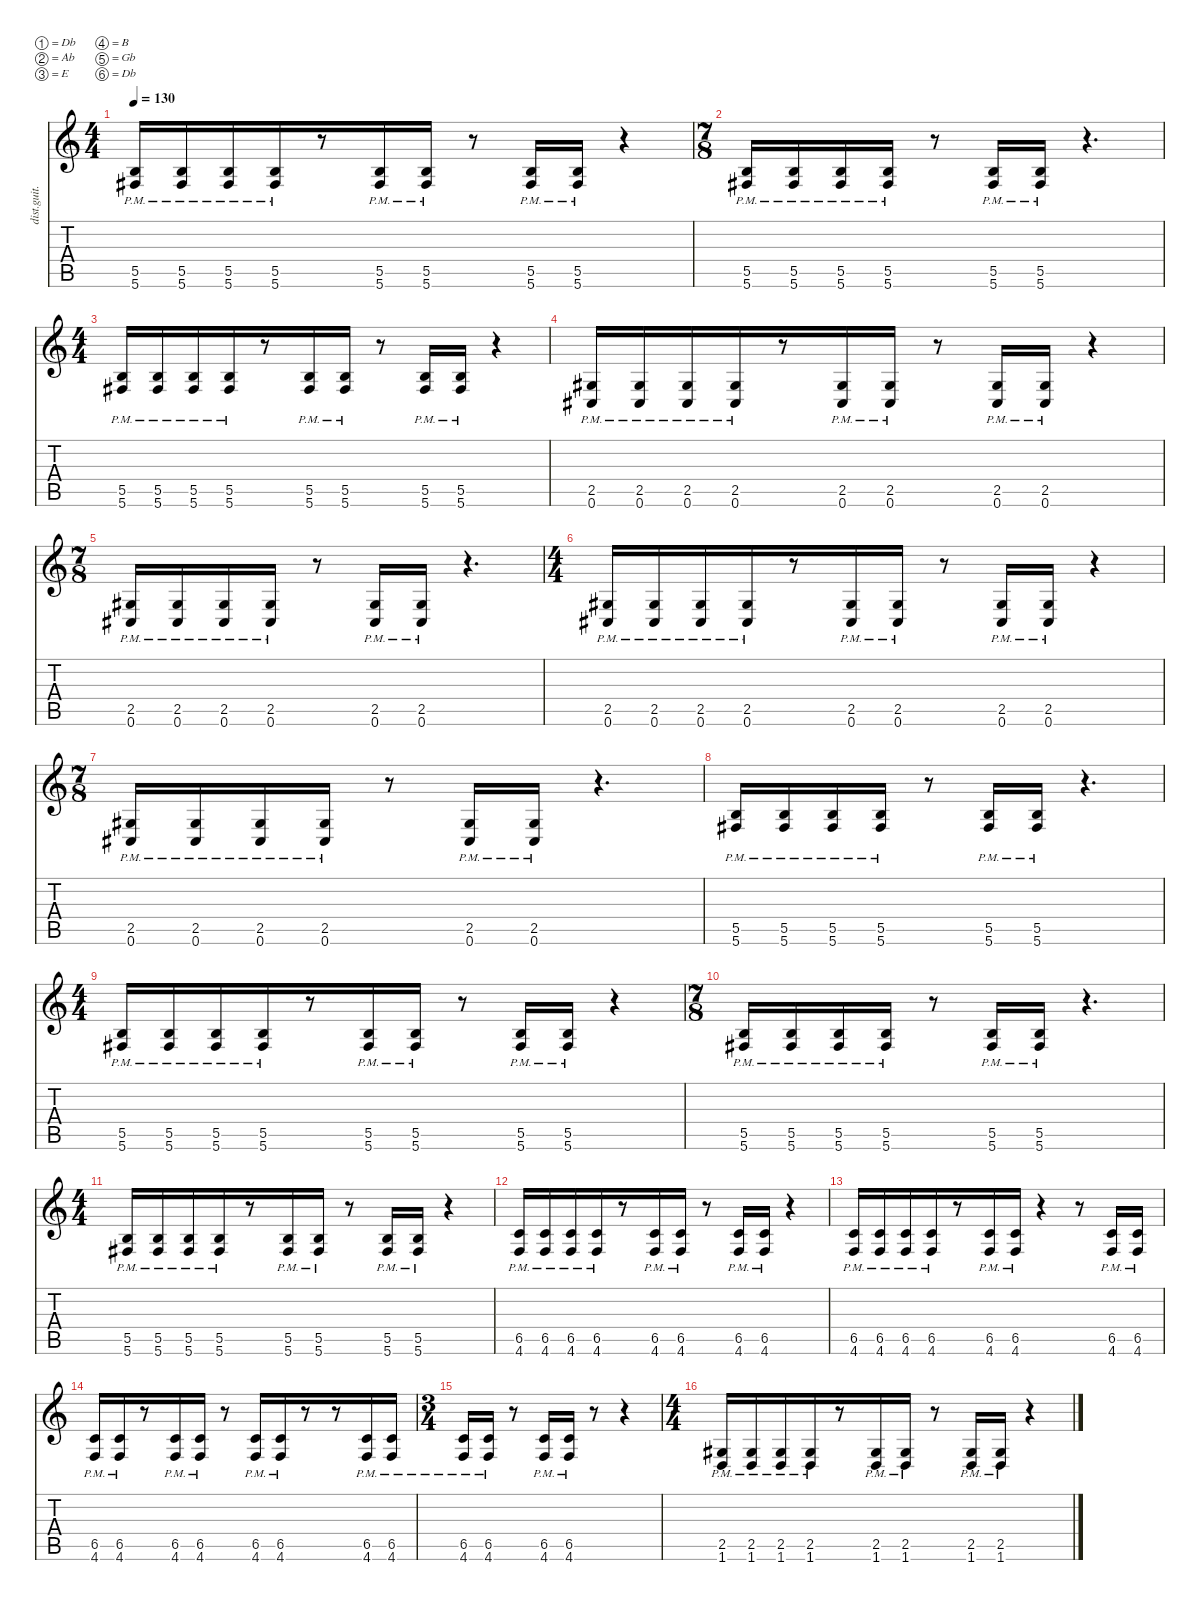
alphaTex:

\defaultSystemsLayout 4
\hideDynamics
\bracketExtendMode nobrackets
\otherSystemsTrackNameOrientation horizontal
\track ("D. Waring Gtr." "dist.guit.") {instrument distortionguitar}
\staff {score tabs}
\tuning (Db4 Ab3 E3 B2 Gb2 Db2)
\ts (4 4)
\beaming (8 4 4)
\tempo 130
\clef g2
\ks c
(5.5{pm} 5.6{pm acc #}).16{dy f beam Up} (5.5{pm} 5.6{pm acc #}).16{beam Up} (5.5{pm} 5.6{pm acc #}).16{beam Up} (5.5{pm} 5.6{pm acc #}).16{beam Up} r.8{beam Up} (5.5{pm} 5.6{pm acc #}).16{beam Up} (5.5{pm} 5.6{pm acc #}).16{beam Up} r.8{beam Up} (5.5{pm} 5.6{pm acc #}).16{beam Up} (5.5{pm} 5.6{pm acc #}).16{beam Up} r.4{beam Up} |
\ts (7 8)
\beaming (8 2 2 3)
(5.5{pm} 5.6{pm acc #}).16{beam Up} (5.5{pm} 5.6{pm acc #}).16{beam Up} (5.5{pm} 5.6{pm acc #}).16{beam Up} (5.5{pm} 5.6{pm acc #}).16{beam Up} r.8{beam Up} (5.5{pm} 5.6{pm acc #}).16{beam Up} (5.5{pm} 5.6{pm acc #}).16{beam Up} r.4{d beam Up} |
\ts (4 4)
\beaming (8 4 4)
(5.5{pm} 5.6{pm acc #}).16{beam Up} (5.5{pm} 5.6{pm acc #}).16{beam Up} (5.5{pm} 5.6{pm acc #}).16{beam Up} (5.5{pm} 5.6{pm acc #}).16{beam Up} r.8{beam Up} (5.5{pm} 5.6{pm acc #}).16{beam Up} (5.5{pm} 5.6{pm acc #}).16{beam Up} r.8{beam Up} (5.5{pm} 5.6{pm acc #}).16{beam Up} (5.5{pm} 5.6{pm acc #}).16{beam Up} r.4{beam Up} |
(2.5{pm acc #} 0.6{pm acc #}).16{beam Up} (2.5{pm acc #} 0.6{pm acc #}).16{beam Up} (2.5{pm acc #} 0.6{pm acc #}).16{beam Up} (2.5{pm acc #} 0.6{pm acc #}).16{beam Up} r.8{beam Up} (2.5{pm acc #} 0.6{pm acc #}).16{beam Up} (2.5{pm acc #} 0.6{pm acc #}).16{beam Up} r.8{beam Up} (2.5{pm acc #} 0.6{pm acc #}).16{beam Up} (2.5{pm acc #} 0.6{pm acc #}).16{beam Up} r.4{beam Up} |
\ts (7 8)
\beaming (8 2 2 3)
(2.5{pm acc #} 0.6{pm acc #}).16{beam Up} (2.5{pm acc #} 0.6{pm acc #}).16{beam Up} (2.5{pm acc #} 0.6{pm acc #}).16{beam Up} (2.5{pm acc #} 0.6{pm acc #}).16{beam Up} r.8{beam Up} (2.5{pm acc #} 0.6{pm acc #}).16{beam Up} (2.5{pm acc #} 0.6{pm acc #}).16{beam Up} r.4{d beam Up} |
\ts (4 4)
\beaming (8 4 4)
(2.5{pm acc #} 0.6{pm acc #}).16{beam Up} (2.5{pm acc #} 0.6{pm acc #}).16{beam Up} (2.5{pm acc #} 0.6{pm acc #}).16{beam Up} (2.5{pm acc #} 0.6{pm acc #}).16{beam Up} r.8{beam Up} (2.5{pm acc #} 0.6{pm acc #}).16{beam Up} (2.5{pm acc #} 0.6{pm acc #}).16{beam Up} r.8{beam Up} (2.5{pm acc #} 0.6{pm acc #}).16{beam Up} (2.5{pm acc #} 0.6{pm acc #}).16{beam Up} r.4{beam Up} |
\ts (7 8)
\beaming (8 2 2 3)
(2.5{pm acc #} 0.6{pm acc #}).16{beam Up} (2.5{pm acc #} 0.6{pm acc #}).16{beam Up} (2.5{pm acc #} 0.6{pm acc #}).16{beam Up} (2.5{pm acc #} 0.6{pm acc #}).16{beam Up} r.8{beam Up} (2.5{pm acc #} 0.6{pm acc #}).16{beam Up} (2.5{pm acc #} 0.6{pm acc #}).16{beam Up} r.4{d beam Up} |
(5.5{pm} 5.6{pm acc #}).16{beam Up} (5.5{pm} 5.6{pm acc #}).16{beam Up} (5.5{pm} 5.6{pm acc #}).16{beam Up} (5.5{pm} 5.6{pm acc #}).16{beam Up} r.8{beam Up} (5.5{pm} 5.6{pm acc #}).16{beam Up} (5.5{pm} 5.6{pm acc #}).16{beam Up} r.4{d beam Up} |
\ts (4 4)
\beaming (8 4 4)
(5.5{pm} 5.6{pm acc #}).16{beam Up} (5.5{pm} 5.6{pm acc #}).16{beam Up} (5.5{pm} 5.6{pm acc #}).16{beam Up} (5.5{pm} 5.6{pm acc #}).16{beam Up} r.8{beam Up} (5.5{pm} 5.6{pm acc #}).16{beam Up} (5.5{pm} 5.6{pm acc #}).16{beam Up} r.8{beam Up} (5.5{pm} 5.6{pm acc #}).16{beam Up} (5.5{pm} 5.6{pm acc #}).16{beam Up} r.4{beam Up} |
\ts (7 8)
\beaming (8 2 2 3)
(5.5{pm} 5.6{pm acc #}).16{beam Up} (5.5{pm} 5.6{pm acc #}).16{beam Up} (5.5{pm} 5.6{pm acc #}).16{beam Up} (5.5{pm} 5.6{pm acc #}).16{beam Up} r.8{beam Up} (5.5{pm} 5.6{pm acc #}).16{beam Up} (5.5{pm} 5.6{pm acc #}).16{beam Up} r.4{d beam Up} |
\ts (4 4)
\beaming (8 4 4)
(5.5{pm} 5.6{pm acc #}).16{beam Up} (5.5{pm} 5.6{pm acc #}).16{beam Up} (5.5{pm} 5.6{pm acc #}).16{beam Up} (5.5{pm} 5.6{pm acc #}).16{beam Up} r.8{beam Up} (5.5{pm} 5.6{pm acc #}).16{beam Up} (5.5{pm} 5.6{pm acc #}).16{beam Up} r.8{beam Up} (5.5{pm} 5.6{pm acc #}).16{beam Up} (5.5{pm} 5.6{pm acc #}).16{beam Up} r.4{beam Up} |
(6.5{pm} 4.6{pm}).16{beam Up} (6.5{pm} 4.6{pm}).16{beam Up} (6.5{pm} 4.6{pm}).16{beam Up} (6.5{pm} 4.6{pm}).16{beam Up} r.8{beam Up} (6.5{pm} 4.6{pm}).16{beam Up} (6.5{pm} 4.6{pm}).16{beam Up} r.8{beam Up} (6.5{pm} 4.6{pm}).16{beam Up} (6.5{pm} 4.6{pm}).16{beam Up} r.4{beam Up} |
(6.5{pm} 4.6{pm}).16{beam Up} (6.5{pm} 4.6{pm}).16{beam Up} (6.5{pm} 4.6{pm}).16{beam Up} (6.5{pm} 4.6{pm}).16{beam Up} r.8{beam Up} (6.5{pm} 4.6{pm}).16{beam Up} (6.5{pm} 4.6{pm}).16{beam Up} r.4{beam Up} r.8{beam Up} (6.5{pm} 4.6{pm}).16{beam Up} (6.5{pm} 4.6{pm}).16{beam Up} |
(6.5{pm} 4.6{pm}).16{beam Up} (6.5{pm} 4.6{pm}).16{beam Up} r.8{beam Up} (6.5{pm} 4.6{pm}).16{beam Up} (6.5{pm} 4.6{pm}).16{beam Up} r.8{beam Up} (6.5{pm} 4.6{pm}).16{beam Up} (6.5{pm} 4.6{pm}).16{beam Up} r.8{beam Up} r.8{beam Up} (6.5{pm} 4.6{pm}).16{beam Up} (6.5{pm} 4.6{pm}).16{beam Up} |
\ts (3 4)
\beaming (8 2 2 2)
(6.5{pm} 4.6{pm}).16{beam Up} (6.5{pm} 4.6{pm}).16{beam Up} r.8{beam Up} (6.5{pm} 4.6{pm}).16{beam Up} (6.5{pm} 4.6{pm}).16{beam Up} r.8{beam Up} r.4{beam Up} |
\ts (4 4)
\beaming (8 4 4)
(2.5{pm acc #} 1.6{pm}).16{beam Up} (2.5{pm acc #} 1.6{pm}).16{beam Up} (2.5{pm acc #} 1.6{pm}).16{beam Up} (2.5{pm acc #} 1.6{pm}).16{beam Up} r.8{beam Up} (2.5{pm acc #} 1.6{pm}).16{beam Up} (2.5{pm acc #} 1.6{pm}).16{beam Up} r.8{beam Up} (2.5{pm acc #} 1.6{pm}).16{beam Up} (2.5{pm acc #} 1.6{pm}).16{beam Up} r.4{beam Up}
